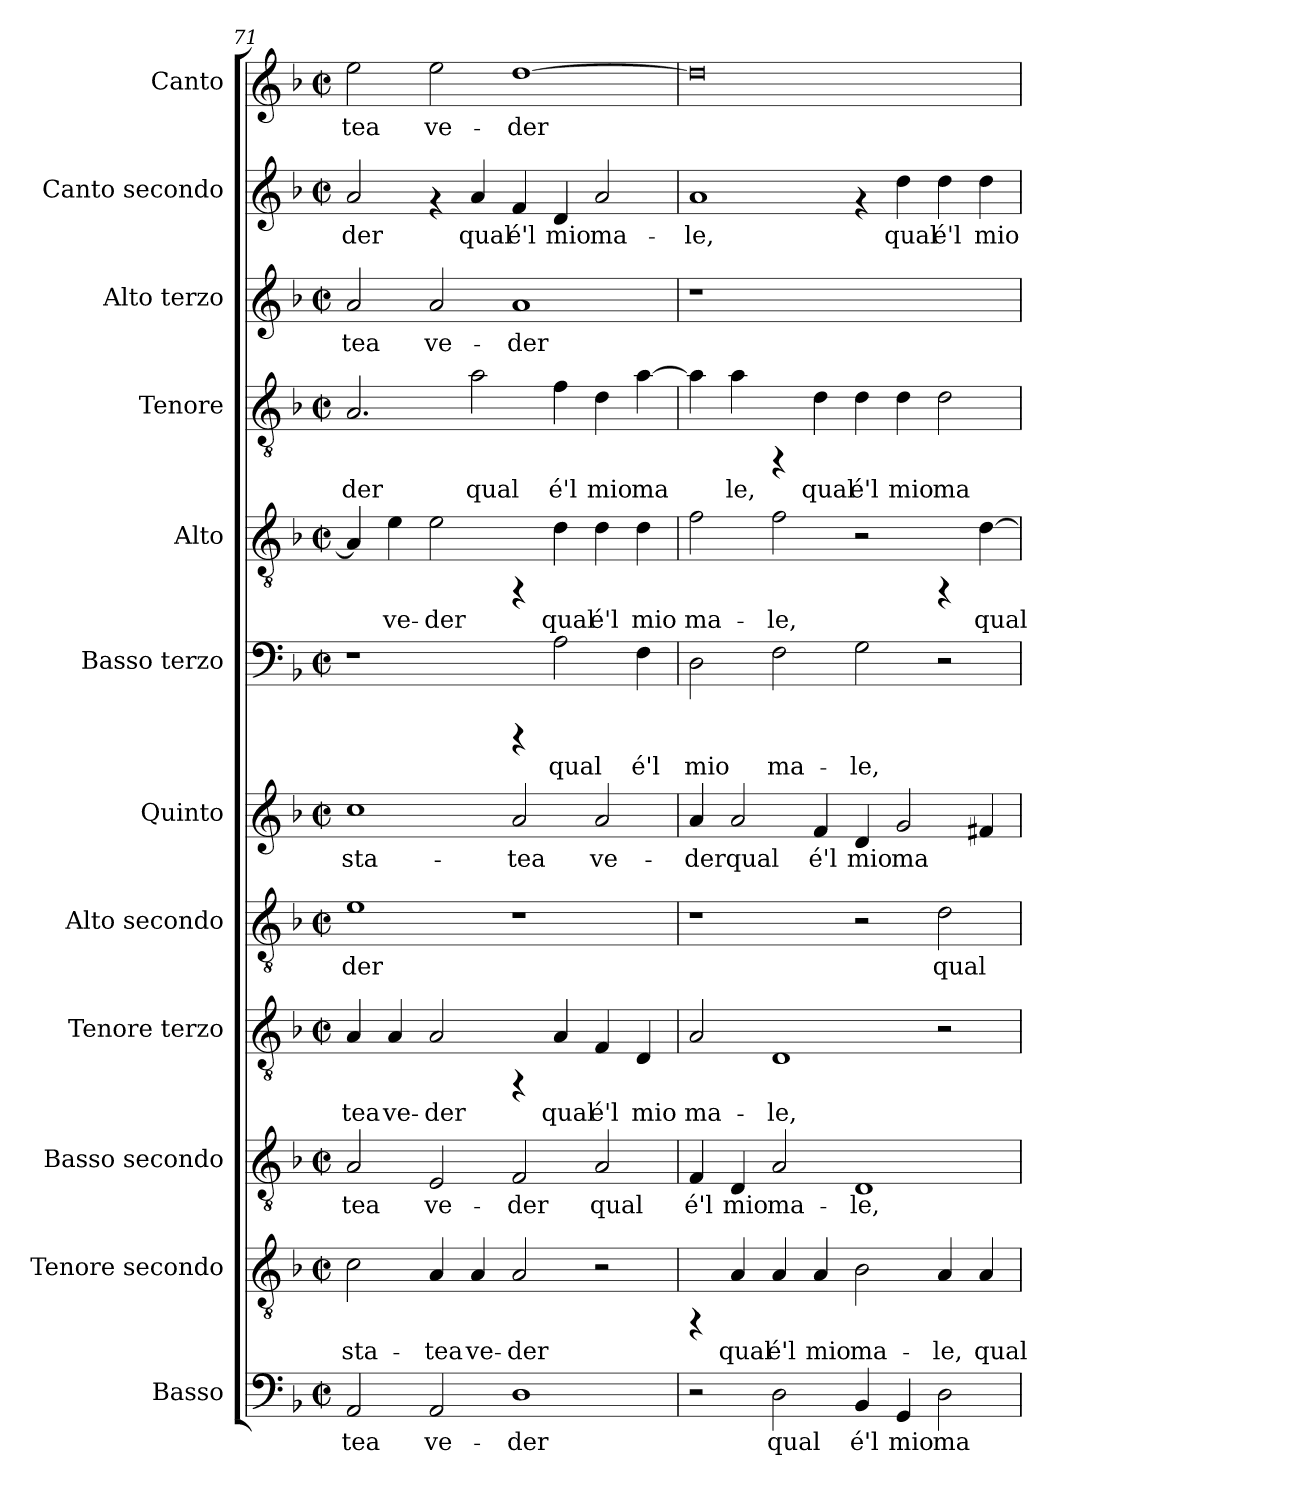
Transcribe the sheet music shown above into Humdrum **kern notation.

**kern	**text	**kern	**text	**kern	**text	**kern	**text	**kern	**text	**kern	**text	**kern	**text	**kern	**text	**kern	**text	**kern	**text	**kern	**text	**kern	**text
*part12	*part12	*part11	*part11	*part10	*part10	*part9	*part9	*part8	*part8	*part7	*part7	*part6	*part6	*part5	*part5	*part4	*part4	*part3	*part3	*part2	*part2	*part1	*part1
*staff12	*staff12	*staff11	*staff11	*staff10	*staff10	*staff9	*staff9	*staff8	*staff8	*staff7	*staff7	*staff6	*staff6	*staff5	*staff5	*staff4	*staff4	*staff3	*staff3	*staff2	*staff2	*staff1	*staff1
*I"Basso	*	*I"Tenore secondo	*	*I"Basso secondo	*	*I"Tenore terzo	*	*I"Alto secondo	*	*I"Quinto	*	*I"Basso terzo	*	*I"Alto	*	*I"Tenore	*	*I"Alto terzo	*	*I"Canto secondo	*	*I"Canto	*
*	*	*	*	*	*	*	*	*	*	*I'Q	*	*	*	*	*	*	*	*	*	*	*	*	*
*clefF4	*	*clefGv2	*	*clefGv2	*	*clefGv2	*	*clefGv2	*	*clefG2	*	*clefF4	*	*clefGv2	*	*clefGv2	*	*clefG2	*	*clefG2	*	*clefG2	*
*k[b-]	*	*k[b-]	*	*k[b-]	*	*k[b-]	*	*k[b-]	*	*k[b-]	*	*k[b-]	*	*k[b-]	*	*k[b-]	*	*k[b-]	*	*k[b-]	*	*k[b-]	*
*F:	*	*F:	*	*F:	*	*F:	*	*F:	*	*F:	*	*F:	*	*F:	*	*F:	*	*F:	*	*F:	*	*F:	*
*M2/2	*	*M2/2	*	*M2/2	*	*M2/2	*	*M2/2	*	*M2/2	*	*M2/2	*	*M2/2	*	*M2/2	*	*M2/2	*	*M2/2	*	*M2/2	*
*met(c|)	*	*met(c|)	*	*met(c|)	*	*met(c|)	*	*met(c|)	*	*met(c|)	*	*met(c|)	*	*met(c|)	*	*met(c|)	*	*met(c|)	*	*met(c|)	*	*met(c|)	*
=71	=71	=71	=71	=71	=71	=71	=71	=71	=71	=71	=71	=71	=71	=71	=71	=71	=71	=71	=71	=71	=71	=71	=71
!	!LO:LY:b:cj	!	!LO:LY:b:cj	!	!LO:LY:b:cj	!	!LO:LY:b:cj	!	!LO:LY:b:cj	!	!LO:LY:b:cj	!	!	!	!LO:LY:b:rj	!	!LO:LY:b:rj	!	!LO:LY:b:rj	!	!LO:LY:b:rj	!	!LO:LY:b:cj
2AA/	-tea	2c\	-sta-	2A/	-tea	4A/	-tea	1e	-der	1cc	-sta-	1r	.	4A/]	.	2.A/	-der	2a/	-tea	2a/	-der	2ee\	-tea
!	!	!	!	!	!	!	!LO:LY:b:cj	!	!	!	!	!	!	!	!LO:LY:b:rj	!	!	!	!	!	!	!	!
.	.	.	.	.	.	4A/	ve-	.	.	.	.	.	.	4e\	ve-	.	.	.	.	.	.	.	.
!	!LO:LY:b:cj	!	!LO:LY:b:cj	!	!LO:LY:b:cj	!	!LO:LY:b:cj	!	!	!	!	!	!	!	!LO:LY:b:rj	!	!	!	!LO:LY:b:rj	!	!	!	!LO:LY:b:cj
2AA/	ve-	4A/	-tea	2E/	ve-	2A/	-der	.	.	.	.	.	.	2e\	-der	.	.	2a/	ve-	4rf	.	2ee\	ve-
!	!	!	!LO:LY:b:cj	!	!	!	!	!	!	!	!	!	!	!	!	!	!LO:LY:b:rj	!	!	!	!LO:LY:b:rj	!	!
.	.	4A/	ve-	.	.	.	.	.	.	.	.	.	.	.	.	2a\	qual	.	.	4a/	qual	.	.
!	!LO:LY:b:cj	!	!LO:LY:b:cj	!	!LO:LY:b:cj	!	!	!	!	!	!LO:LY:b:cj	!	!	!	!	!	!	!	!LO:LY:b:rj	!	!LO:LY:b:rj	!	!LO:LY:b:cj
1D	-der	2A/	-der	2F/	-der	4rFF	.	1r	.	2a/	-tea	4rCCC	.	4rFF	.	.	.	1a	-der	4f/	é'l	[>1dd	-der
!	!	!	!	!	!	!	!LO:LY:b:cj	!	!	!	!	!	!LO:LY:b:rj	!	!LO:LY:b:rj	!	!LO:LY:b:rj	!	!	!	!LO:LY:b:rj	!	!
.	.	.	.	.	.	4A/	qual	.	.	.	.	2A\	qual	4d\	qual	4f\	é'l	.	.	4d/	mio	.	.
!	!	!	!	!	!LO:LY:b:cj	!	!LO:LY:b:cj	!	!	!	!LO:LY:b:cj	!	!	!	!LO:LY:b:rj	!	!LO:LY:b:rj	!	!	!	!LO:LY:b:rj	!	!
.	.	2r	.	2A/	qual	4F/	é'l	.	.	2a/	ve-	.	.	4d\	é'l	4d\	mio	.	.	2a/	ma-	.	.
!	!	!	!	!	!	!	!LO:LY:b:cj	!	!	!	!	!	!LO:LY:b:rj	!	!LO:LY:b:rj	!	!LO:LY:b:rj	!	!	!	!	!	!
.	.	.	.	.	.	4D/	mio	.	.	.	.	4F\	é'l	4d\	mio	[>4a\	ma-	.	.	.	.	.	.
=72	=72	=72	=72	=72	=72	=72	=72	=72	=72	=72	=72	=72	=72	=72	=72	=72	=72	=72	=72	=72	=72	=72	=72
!	!	!	!	!	!LO:LY:b:cj	!	!LO:LY:b:cj	!	!	!	!LO:LY:b:cj	!	!LO:LY:b:rj	!	!LO:LY:b:rj	!	!LO:LY:b:rj	!	!	!	!LO:LY:b:rj	!	!LO:LY:b:cj
2r	.	4rFF	.	4F/	é'l	2A/	ma-	1r	.	4a/	-der	2D\	mio	2f\	ma-	4a\]	--	1r	.	1a	-le,	0dd]	.
!	!	!	!LO:LY:b:cj	!	!LO:LY:b:cj	!	!	!	!	!	!LO:LY:b:cj	!	!	!	!	!	!LO:LY:b:rj	!	!	!	!	!	!
.	.	4A/	qual	4D/	mio	.	.	.	.	2a/	qual	.	.	.	.	4a\	-le,	.	.	.	.	.	.
!	!LO:LY:b:cj	!	!LO:LY:b:cj	!	!LO:LY:b:cj	!	!LO:LY:b:cj	!	!	!	!	!	!LO:LY:b:rj	!	!LO:LY:b:rj	!	!	!	!	!	!	!	!
2D\	qual	4A/	é'l	2A/	ma-	1D	-le,	.	.	.	.	2F\	ma-	2f\	-le,	4rFF	.	.	.	.	.	.	.
!	!	!	!LO:LY:b:cj	!	!	!	!	!	!	!	!LO:LY:b:cj	!	!	!	!	!	!LO:LY:b:rj	!	!	!	!	!	!
.	.	4A/	mio	.	.	.	.	.	.	4f/	é'l	.	.	.	.	4d\	qual	.	.	.	.	.	.
!	!LO:LY:b:cj	!	!LO:LY:b:cj	!	!LO:LY:b:cj	!	!	!	!	!	!LO:LY:b:cj	!	!LO:LY:b:rj	!	!	!	!LO:LY:b:rj	!	!	!	!	!	!
4BB-/	é'l	2B-\	ma-	1D	-le,	.	.	2r	.	4d/	mio	2G\	-le,	2r	.	4d\	é'l	1ryy	.	4rf	.	.	.
!	!LO:LY:b:cj	!	!	!	!	!	!	!	!	!	!LO:LY:b:cj	!	!	!	!	!	!LO:LY:b:rj	!	!	!	!LO:LY:b:rj	!	!
4GG/	mio	.	.	.	.	.	.	.	.	2g/	ma-	.	.	.	.	4d\	mio	.	.	4dd\	qual	.	.
!	!LO:LY:b:cj	!	!LO:LY:b:cj	!	!	!	!	!	!LO:LY:b:cj	!	!	!	!	!	!	!	!LO:LY:b:rj	!	!	!	!LO:LY:b:rj	!	!
2D\	ma-	4A/	-le,	.	.	2r	.	2d\	qual	.	.	2r	.	4rFF	.	2d\	ma-	.	.	4dd\	é'l	.	.
!	!	!	!LO:LY:b:cj	!	!	!	!	!	!	!	!LO:LY:b:cj	!	!	!	!LO:LY:b:rj	!	!	!	!	!	!LO:LY:b:rj	!	!
.	.	4A/	qual	.	.	.	.	.	.	4f#X/	--	.	.	[>4d\	qual	.	.	.	.	4dd\	mio	.	.
=	=	=	=	=	=	=	=	=	=	=	=	=	=	=	=	=	=	=	=	=	=	=	=
*-	*-	*-	*-	*-	*-	*-	*-	*-	*-	*-	*-	*-	*-	*-	*-	*-	*-	*-	*-	*-	*-	*-	*-
